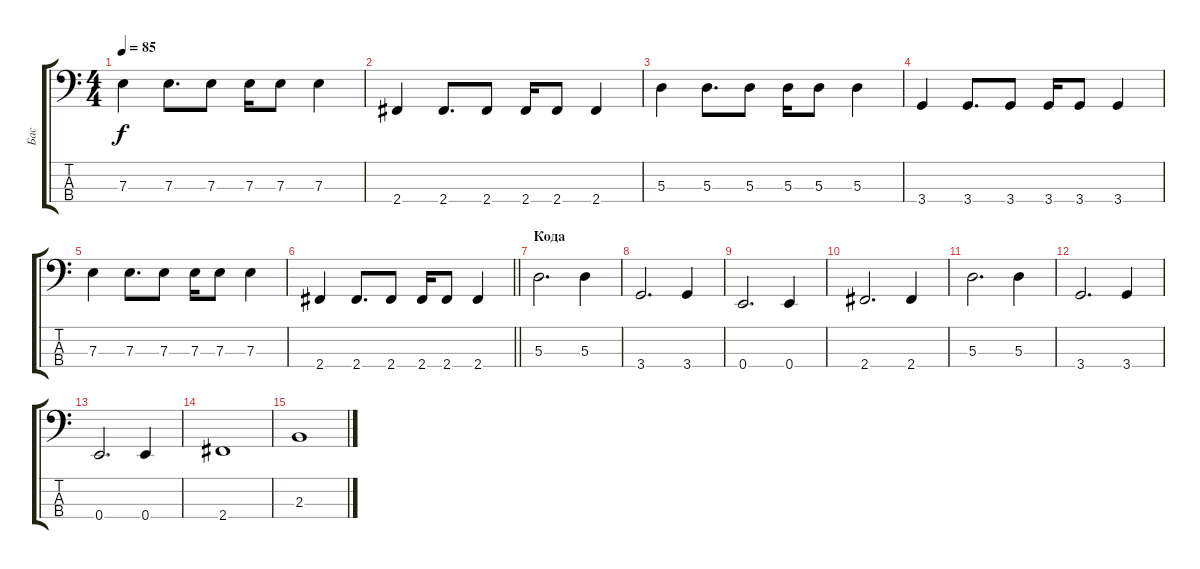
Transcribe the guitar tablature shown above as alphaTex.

\track ("Бас" "Бас") {instrument electricbassfinger}
\staff {score tabs}
\tuning (G2 D2 A1 E1) {hide}
\ts (4 4)
\tempo 85
\clef f4
\ks c
7.3.4{dy f} 7.3.8{d} 7.3.8 7.3.16 7.3.8 7.3.4 |
2.4.4 2.4.8{d} 2.4.8 2.4.16 2.4.8 2.4.4 |
5.3.4 5.3.8{d} 5.3.8 5.3.16 5.3.8 5.3.4 |
3.4.4 3.4.8{d} 3.4.8 3.4.16 3.4.8 3.4.4 |
7.3.4 7.3.8{d} 7.3.8 7.3.16 7.3.8 7.3.4 |
\barLineRight lightlight
2.4.4 2.4.8{d} 2.4.8 2.4.16 2.4.8 2.4.4 |
\section ("" "Кода")
5.3.2{d} 5.3.4 |
3.4.2{d} 3.4.4 |
0.4.2{d} 0.4.4 |
2.4.2{d} 2.4.4 |
5.3.2{d} 5.3.4 |
3.4.2{d} 3.4.4 |
0.4.2{d} 0.4.4 |
2.4.1 |
2.3.1
